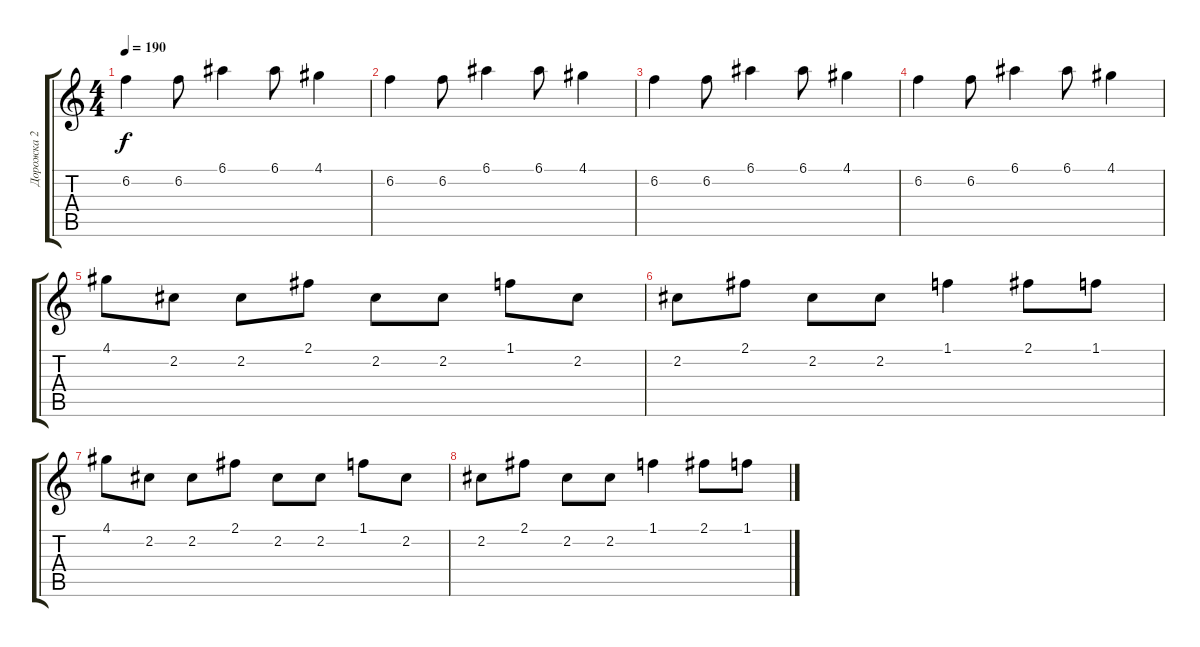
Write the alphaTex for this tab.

\track ("Дорожка 2" "Дорожка 2") {instrument overdrivenguitar}
\staff {score tabs}
\tuning (E4 B3 G3 D3 A2 E2) {hide}
\ts (4 4)
\tempo 190
\clef g2
\ks c
6.2.4{dy f} 6.2.8 6.1.4 6.1.8 4.1.4 |
6.2.4 6.2.8 6.1.4 6.1.8 4.1.4 |
6.2.4 6.2.8 6.1.4 6.1.8 4.1.4 |
6.2.4 6.2.8 6.1.4 6.1.8 4.1.4 |
4.1.8 2.2.8 2.2.8 2.1.8 2.2.8 2.2.8 1.1.8 2.2.8 |
2.2.8 2.1.8 2.2.8 2.2.8 1.1.4 2.1.8 1.1.8 |
4.1.8 2.2.8 2.2.8 2.1.8 2.2.8 2.2.8 1.1.8 2.2.8 |
2.2.8 2.1.8 2.2.8 2.2.8 1.1.4 2.1.8 1.1.8
